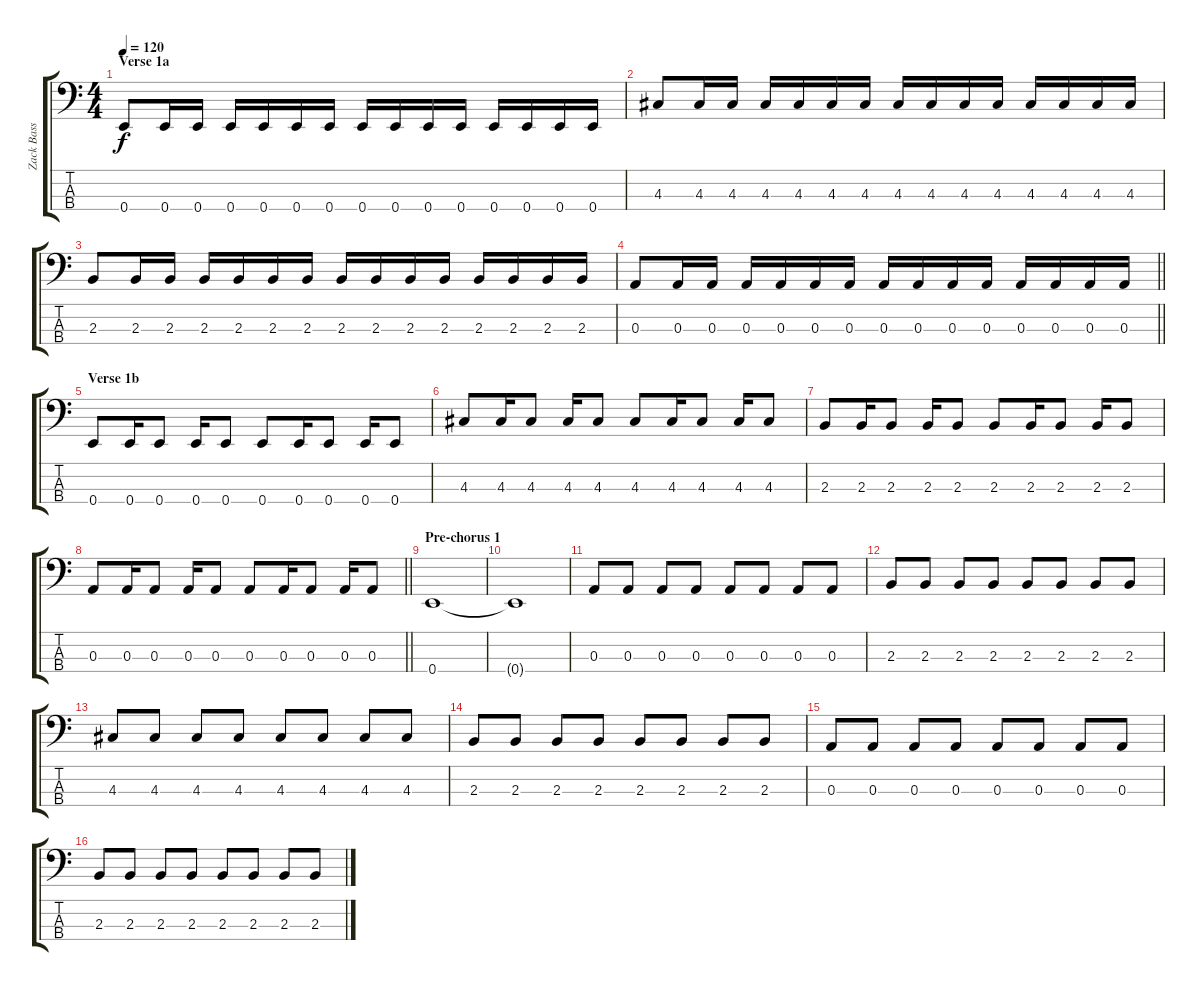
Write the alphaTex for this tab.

\track ("Zack Bass" "Zack Bass") {instrument electricbassfinger}
\staff {score tabs}
\tuning (G2 D2 A1 E1) {hide}
\ts (4 4)
\section ("" "Verse 1a")
\tempo 120
\clef f4
\ks c
0.4.8{dy f} 0.4.16 0.4.16 0.4.16 0.4.16 0.4.16 0.4.16 0.4.16 0.4.16 0.4.16 0.4.16 0.4.16 0.4.16 0.4.16 0.4.16 |
4.3.8 4.3.16 4.3.16 4.3.16 4.3.16 4.3.16 4.3.16 4.3.16 4.3.16 4.3.16 4.3.16 4.3.16 4.3.16 4.3.16 4.3.16 |
2.3.8 2.3.16 2.3.16 2.3.16 2.3.16 2.3.16 2.3.16 2.3.16 2.3.16 2.3.16 2.3.16 2.3.16 2.3.16 2.3.16 2.3.16 |
\barLineRight lightlight
0.3.8 0.3.16 0.3.16 0.3.16 0.3.16 0.3.16 0.3.16 0.3.16 0.3.16 0.3.16 0.3.16 0.3.16 0.3.16 0.3.16 0.3.16 |
\section ("" "Verse 1b")
0.4.8 0.4.16 0.4.8 0.4.16 0.4.8 0.4.8 0.4.16 0.4.8 0.4.16 0.4.8 |
4.3.8 4.3.16 4.3.8 4.3.16 4.3.8 4.3.8 4.3.16 4.3.8 4.3.16 4.3.8 |
2.3.8 2.3.16 2.3.8 2.3.16 2.3.8 2.3.8 2.3.16 2.3.8 2.3.16 2.3.8 |
\barLineRight lightlight
0.3.8 0.3.16 0.3.8 0.3.16 0.3.8 0.3.8 0.3.16 0.3.8 0.3.16 0.3.8 |
\section ("" "Pre-chorus 1")
0.4.1 |
0.4{t}.1 |
0.3.8 0.3.8 0.3.8 0.3.8 0.3.8 0.3.8 0.3.8 0.3.8 |
2.3.8 2.3.8 2.3.8 2.3.8 2.3.8 2.3.8 2.3.8 2.3.8 |
4.3.8 4.3.8 4.3.8 4.3.8 4.3.8 4.3.8 4.3.8 4.3.8 |
2.3.8 2.3.8 2.3.8 2.3.8 2.3.8 2.3.8 2.3.8 2.3.8 |
0.3.8 0.3.8 0.3.8 0.3.8 0.3.8 0.3.8 0.3.8 0.3.8 |
2.3.8 2.3.8 2.3.8 2.3.8 2.3.8 2.3.8 2.3.8 2.3.8
